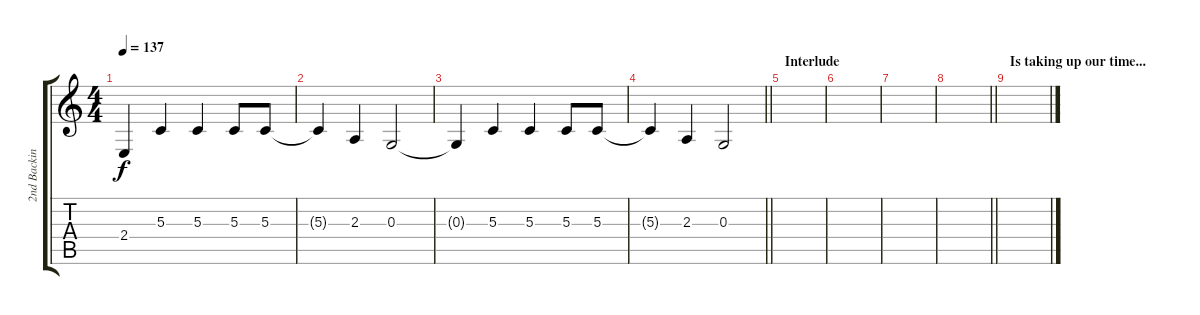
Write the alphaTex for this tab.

\track ("2nd Backing Vocal" "2nd Backin") {instrument cello}
\staff {score tabs}
\tuning (E4 B3 G3 D3 A2 E2) {hide}
\ts (4 4)
\tempo 137
\clef g2
\ks c
2.4{t}.4{dy f} 5.3.4 5.3.4 5.3.8 5.3.8 |
5.3{t}.4 2.3.4 0.3.2 |
0.3{t}.4 5.3.4 5.3.4 5.3.8 5.3.8 |
\barLineRight lightlight
5.3{t}.4 2.3.4 0.3.2 |
\section ("" "Interlude")
|
|
|
\barLineRight lightlight
|
\section ("" "Is taking up our time...")
